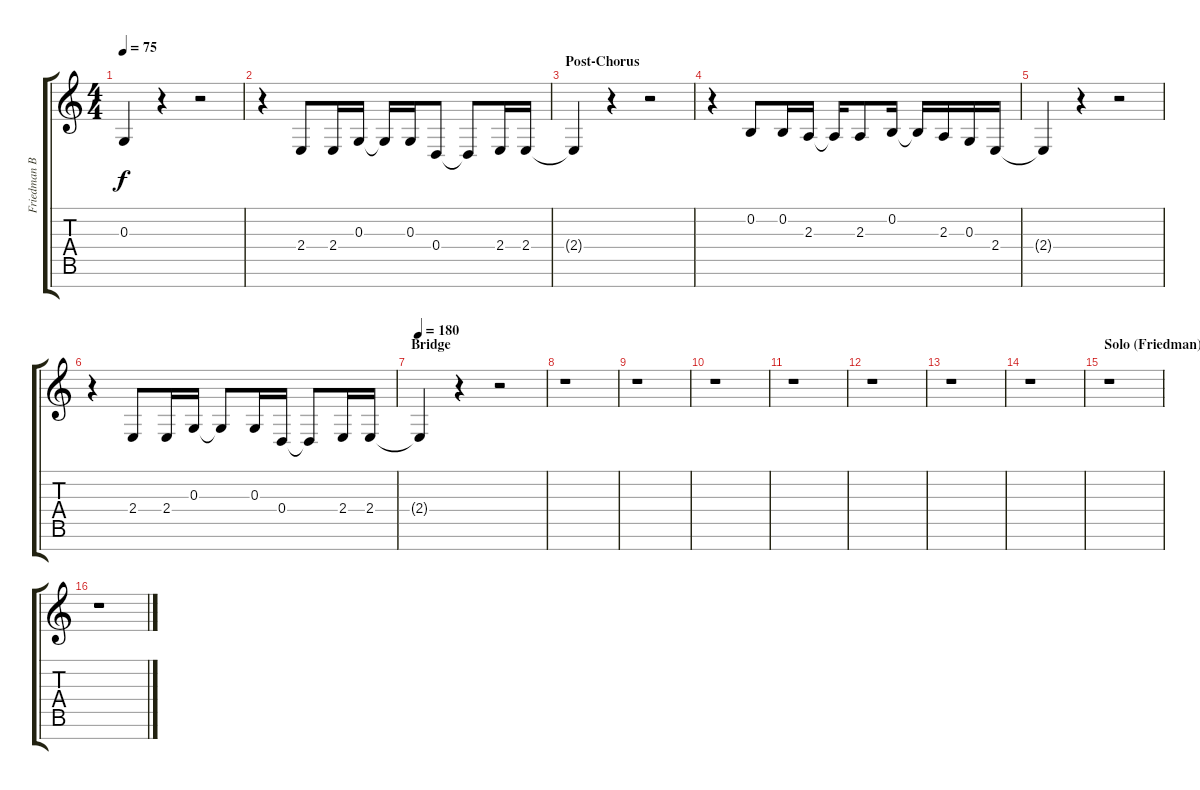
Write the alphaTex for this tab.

\track ("Friedman Back Vocals" "Friedman B") {instrument lead7fifths}
\staff {score tabs}
\tuning (E4 B3 G3 D3 A2 E2 B1) {hide}
\ts (4 4)
\tempo 75
\clef g2
\ks c
0.3{t}.4{dy f} r.4 r.2 |
r.4 2.4.8 2.4.16 0.3.16 0.3{t}.16 0.3.16 0.4.8 0.4{t}.8 2.4.16 2.4.16 |
\section ("" "Post-Chorus")
2.4{t}.4 r.4 r.2 |
r.4 0.2.8 0.2.16 2.3.16 2.3{t}.16 2.3.8 0.2.16 0.2{t}.16 2.3.16 0.3.16 2.4.16 |
2.4{t}.4 r.4 r.2 |
r.4 2.4.8 2.4.16 0.3.16 0.3{t}.8 0.3.16 0.4.16 0.4{t}.8 2.4.16 2.4.16 |
\section ("" "Bridge")
\tempo 180
2.4{t}.4 r.4 r.2 |
r.1 |
r.1 |
r.1 |
r.1 |
r.1 |
r.1 |
r.1 |
\section ("" "Solo (Friedman)")
r.1 |
r.1
